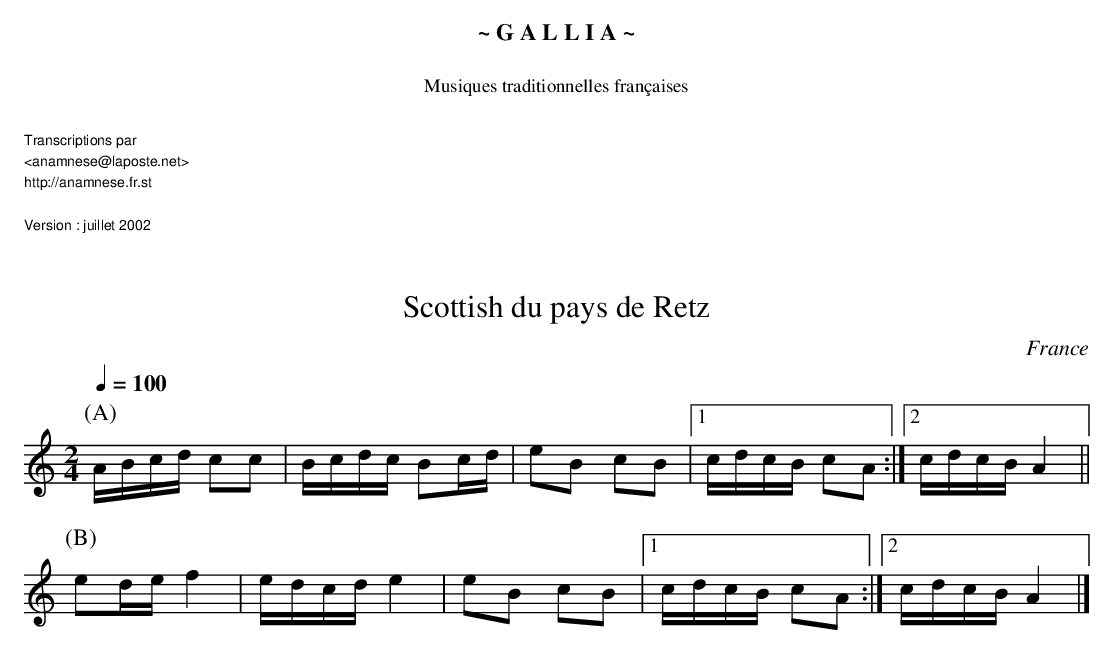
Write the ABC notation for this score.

X:1
T:Scottish du pays de Retz
O:France
M:2/4
L:1/8
Q:1/4=100
K:C
P:(A)
A/B/c/d/ cc | B/c/d/c/ Bc/d/ | eB cB |1 c/d/c/B/ cA :|2 c/d/c/B/ A2 ||
P:(B)
ed/e/ f2 | e/d/c/d/ e2 | eB cB |1 c/d/c/B/ cA :|2 c/d/c/B/ A2 |]
